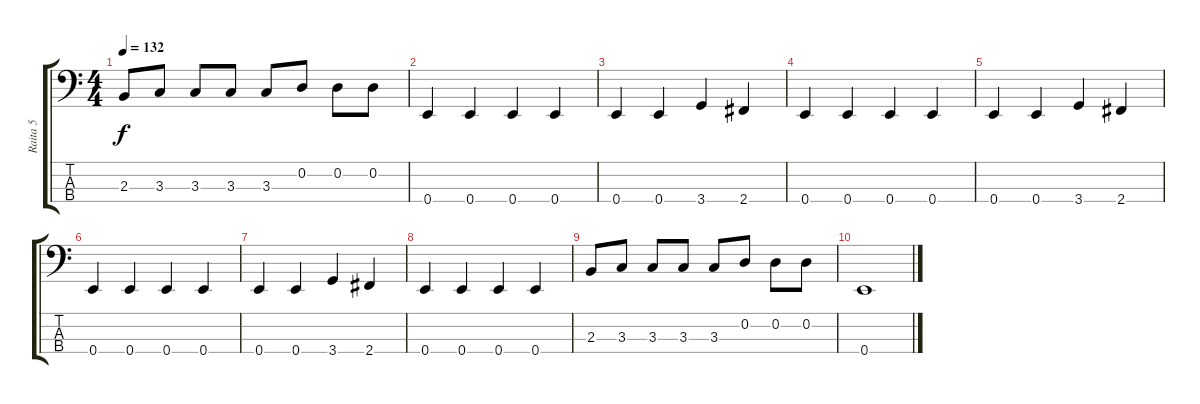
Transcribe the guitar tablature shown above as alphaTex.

\track ("Raita 5" "Raita 5") {instrument electricbasspick}
\staff {score tabs}
\tuning (G2 D2 A1 E1) {hide}
\ts (4 4)
\tempo 132
\clef f4
\ks c
2.3.8{dy f} 3.3.8 3.3.8 3.3.8 3.3.8 0.2.8 0.2.8 0.2.8 |
0.4.4 0.4.4 0.4.4 0.4.4 |
0.4.4 0.4.4 3.4.4 2.4.4 |
0.4.4 0.4.4 0.4.4 0.4.4 |
0.4.4 0.4.4 3.4.4 2.4.4 |
0.4.4 0.4.4 0.4.4 0.4.4 |
0.4.4 0.4.4 3.4.4 2.4.4 |
0.4.4 0.4.4 0.4.4 0.4.4 |
2.3.8 3.3.8 3.3.8 3.3.8 3.3.8 0.2.8 0.2.8 0.2.8 |
0.4.1
